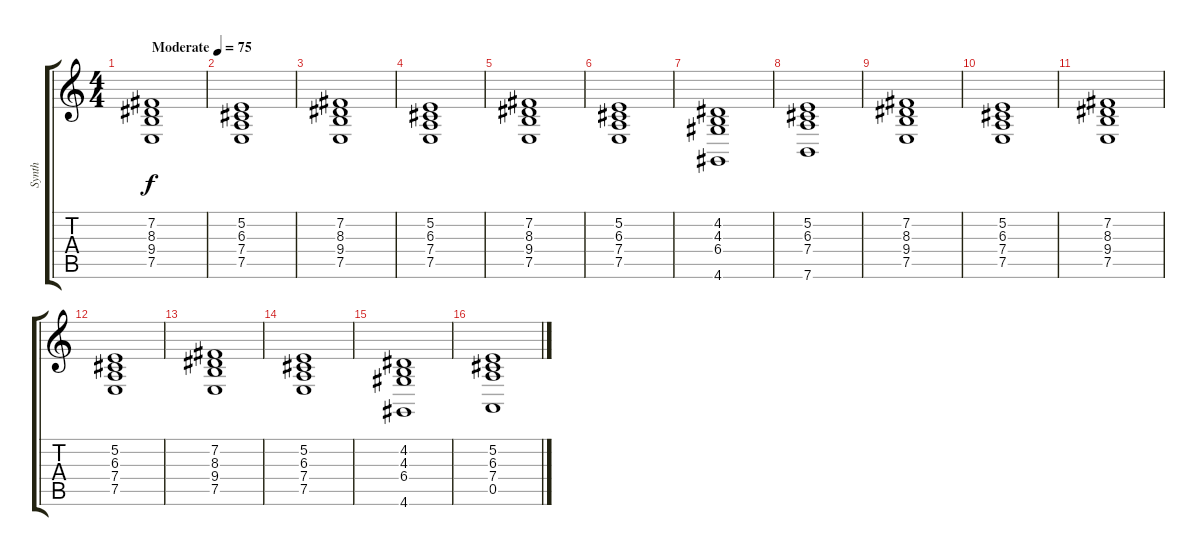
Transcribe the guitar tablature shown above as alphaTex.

\track ("Synth" "Synth") {instrument stringensemble2}
\staff {score tabs}
\tuning (E4 B3 G3 D3 A2 E2) {hide}
\ts (4 4)
\tempo (75 "Moderate")
\clef g2
\ks c
(7.2 8.3 9.4 7.5).1{dy f instrument stringensemble2} |
(5.2 6.3 7.4 7.5).1 |
(7.2 8.3 9.4 7.5).1 |
(5.2 6.3 7.4 7.5).1 |
(7.2 8.3 9.4 7.5).1 |
(5.2 6.3 7.4 7.5).1 |
(4.2 4.3 6.4 4.6).1 |
(5.2 6.3 7.4 7.6).1 |
(7.2 8.3 9.4 7.5).1 |
(5.2 6.3 7.4 7.5).1 |
(7.2 8.3 9.4 7.5).1 |
(5.2 6.3 7.4 7.5).1 |
(7.2 8.3 9.4 7.5).1 |
(5.2 6.3 7.4 7.5).1 |
(4.2 4.3 6.4 4.6).1 |
(5.2 6.3 7.4 0.5).1
